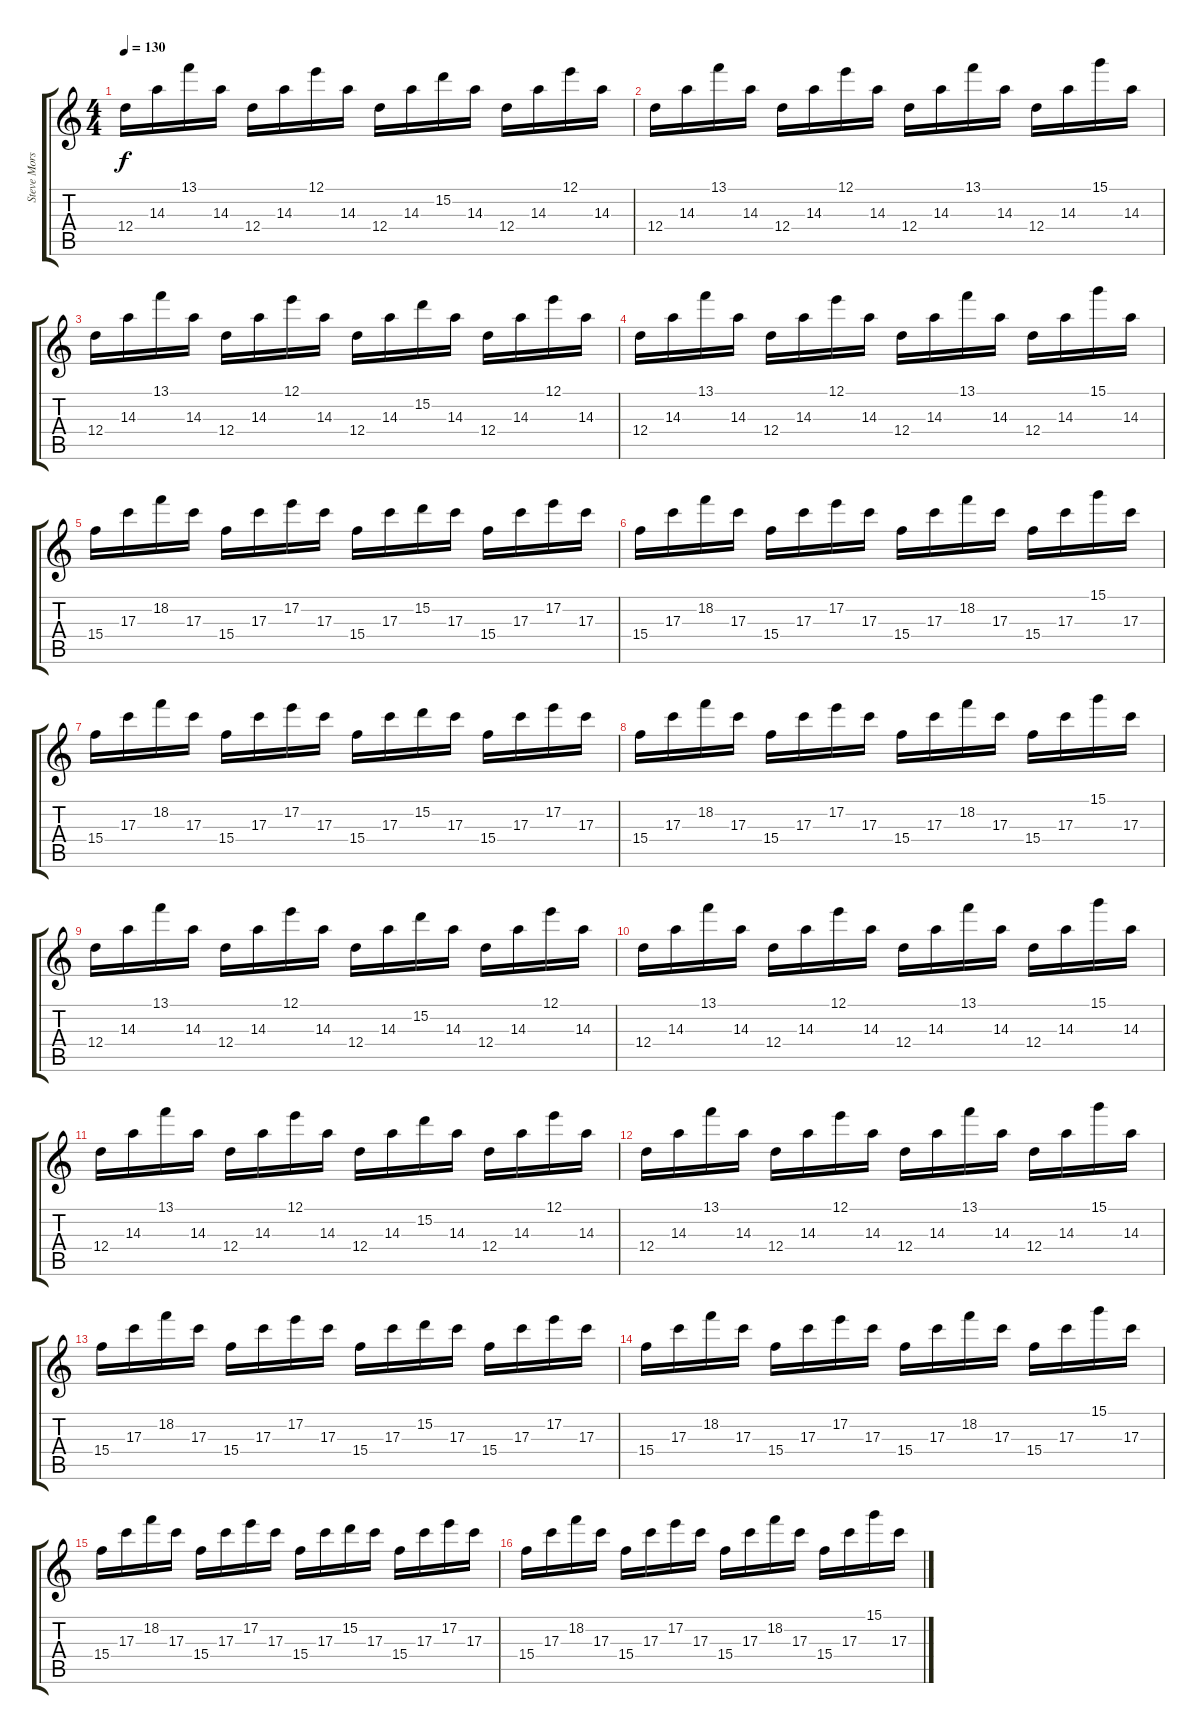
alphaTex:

\track ("Steve Morse" "Steve Mors") {instrument overdrivenguitar}
\staff {score tabs}
\tuning (E4 B3 G3 D3 A2 E2) {hide}
\ts (4 4)
\tempo 130
\clef g2
\ks c
12.4.16{dy f} 14.3.16 13.1.16 14.3.16 12.4.16 14.3.16 12.1.16 14.3.16 12.4.16 14.3.16 15.2.16 14.3.16 12.4.16 14.3.16 12.1.16 14.3.16 |
12.4.16 14.3.16 13.1.16 14.3.16 12.4.16 14.3.16 12.1.16 14.3.16 12.4.16 14.3.16 13.1.16 14.3.16 12.4.16 14.3.16 15.1.16 14.3.16 |
12.4.16 14.3.16 13.1.16 14.3.16 12.4.16 14.3.16 12.1.16 14.3.16 12.4.16 14.3.16 15.2.16 14.3.16 12.4.16 14.3.16 12.1.16 14.3.16 |
12.4.16 14.3.16 13.1.16 14.3.16 12.4.16 14.3.16 12.1.16 14.3.16 12.4.16 14.3.16 13.1.16 14.3.16 12.4.16 14.3.16 15.1.16 14.3.16 |
15.4.16 17.3.16 18.2.16 17.3.16 15.4.16 17.3.16 17.2.16 17.3.16 15.4.16 17.3.16 15.2.16 17.3.16 15.4.16 17.3.16 17.2.16 17.3.16 |
15.4.16 17.3.16 18.2.16 17.3.16 15.4.16 17.3.16 17.2.16 17.3.16 15.4.16 17.3.16 18.2.16 17.3.16 15.4.16 17.3.16 15.1.16 17.3.16 |
15.4.16 17.3.16 18.2.16 17.3.16 15.4.16 17.3.16 17.2.16 17.3.16 15.4.16 17.3.16 15.2.16 17.3.16 15.4.16 17.3.16 17.2.16 17.3.16 |
15.4.16 17.3.16 18.2.16 17.3.16 15.4.16 17.3.16 17.2.16 17.3.16 15.4.16 17.3.16 18.2.16 17.3.16 15.4.16 17.3.16 15.1.16 17.3.16 |
12.4.16 14.3.16 13.1.16 14.3.16 12.4.16 14.3.16 12.1.16 14.3.16 12.4.16 14.3.16 15.2.16 14.3.16 12.4.16 14.3.16 12.1.16 14.3.16 |
12.4.16 14.3.16 13.1.16 14.3.16 12.4.16 14.3.16 12.1.16 14.3.16 12.4.16 14.3.16 13.1.16 14.3.16 12.4.16 14.3.16 15.1.16 14.3.16 |
12.4.16 14.3.16 13.1.16 14.3.16 12.4.16 14.3.16 12.1.16 14.3.16 12.4.16 14.3.16 15.2.16 14.3.16 12.4.16 14.3.16 12.1.16 14.3.16 |
12.4.16 14.3.16 13.1.16 14.3.16 12.4.16 14.3.16 12.1.16 14.3.16 12.4.16 14.3.16 13.1.16 14.3.16 12.4.16 14.3.16 15.1.16 14.3.16 |
15.4.16 17.3.16 18.2.16 17.3.16 15.4.16 17.3.16 17.2.16 17.3.16 15.4.16 17.3.16 15.2.16 17.3.16 15.4.16 17.3.16 17.2.16 17.3.16 |
15.4.16 17.3.16 18.2.16 17.3.16 15.4.16 17.3.16 17.2.16 17.3.16 15.4.16 17.3.16 18.2.16 17.3.16 15.4.16 17.3.16 15.1.16 17.3.16 |
15.4.16 17.3.16 18.2.16 17.3.16 15.4.16 17.3.16 17.2.16 17.3.16 15.4.16 17.3.16 15.2.16 17.3.16 15.4.16 17.3.16 17.2.16 17.3.16 |
15.4.16 17.3.16 18.2.16 17.3.16 15.4.16 17.3.16 17.2.16 17.3.16 15.4.16 17.3.16 18.2.16 17.3.16 15.4.16 17.3.16 15.1.16 17.3.16
